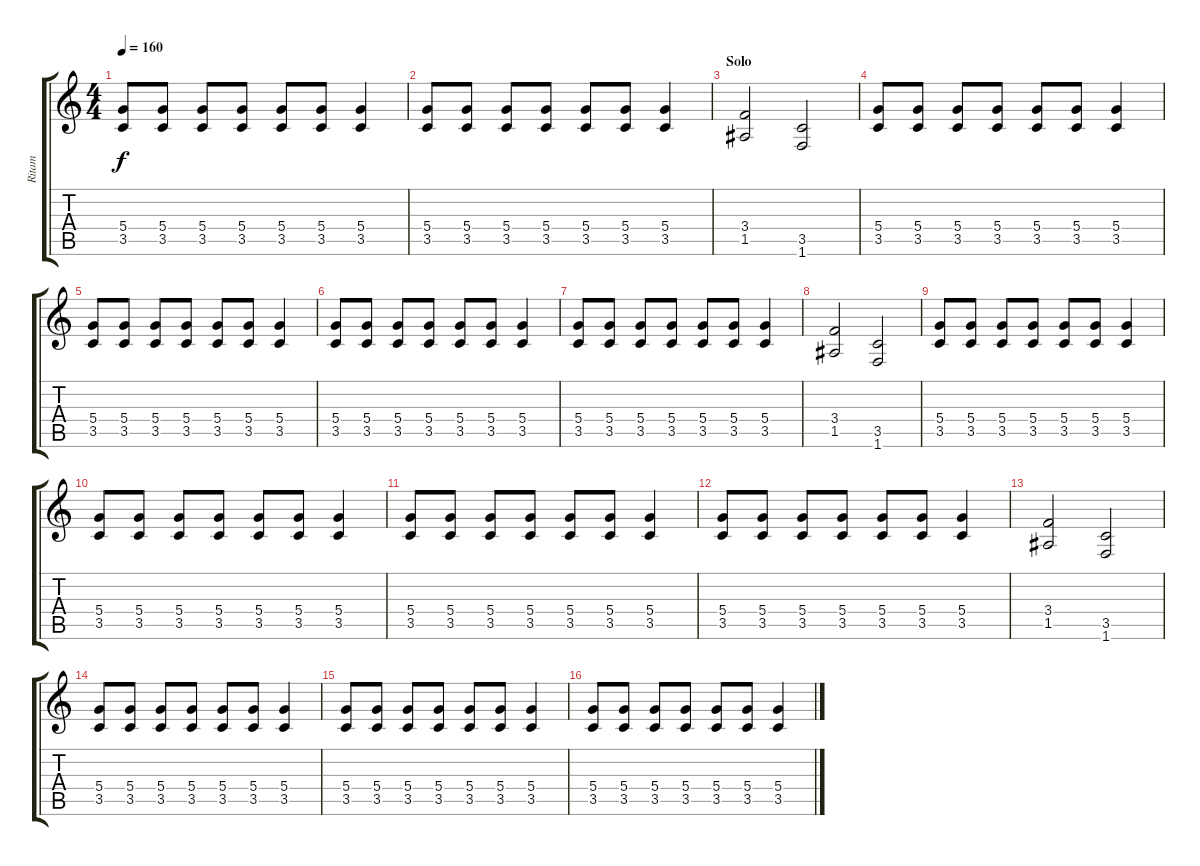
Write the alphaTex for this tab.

\track ("Ritam" "Ritam") {instrument distortionguitar}
\staff {score tabs}
\tuning (E4 B3 G3 D3 A2 E2) {hide}
\ts (4 4)
\tempo 160
\clef g2
\ks c
(5.4 3.5).8{dy f} (5.4 3.5).8 (5.4 3.5).8 (5.4 3.5).8 (5.4 3.5).8 (5.4 3.5).8 (5.4 3.5).4 |
(5.4 3.5).8 (5.4 3.5).8 (5.4 3.5).8 (5.4 3.5).8 (5.4 3.5).8 (5.4 3.5).8 (5.4 3.5).4 |
\section ("" "Solo")
(3.4 1.5).2 (3.5 1.6).2 |
(5.4 3.5).8 (5.4 3.5).8 (5.4 3.5).8 (5.4 3.5).8 (5.4 3.5).8 (5.4 3.5).8 (5.4 3.5).4 |
(5.4 3.5).8 (5.4 3.5).8 (5.4 3.5).8 (5.4 3.5).8 (5.4 3.5).8 (5.4 3.5).8 (5.4 3.5).4 |
(5.4 3.5).8 (5.4 3.5).8 (5.4 3.5).8 (5.4 3.5).8 (5.4 3.5).8 (5.4 3.5).8 (5.4 3.5).4 |
(5.4 3.5).8 (5.4 3.5).8 (5.4 3.5).8 (5.4 3.5).8 (5.4 3.5).8 (5.4 3.5).8 (5.4 3.5).4 |
(3.4 1.5).2 (3.5 1.6).2 |
(5.4 3.5).8 (5.4 3.5).8 (5.4 3.5).8 (5.4 3.5).8 (5.4 3.5).8 (5.4 3.5).8 (5.4 3.5).4 |
(5.4 3.5).8 (5.4 3.5).8 (5.4 3.5).8 (5.4 3.5).8 (5.4 3.5).8 (5.4 3.5).8 (5.4 3.5).4 |
(5.4 3.5).8 (5.4 3.5).8 (5.4 3.5).8 (5.4 3.5).8 (5.4 3.5).8 (5.4 3.5).8 (5.4 3.5).4 |
(5.4 3.5).8 (5.4 3.5).8 (5.4 3.5).8 (5.4 3.5).8 (5.4 3.5).8 (5.4 3.5).8 (5.4 3.5).4 |
(3.4 1.5).2 (3.5 1.6).2 |
(5.4 3.5).8 (5.4 3.5).8 (5.4 3.5).8 (5.4 3.5).8 (5.4 3.5).8 (5.4 3.5).8 (5.4 3.5).4 |
(5.4 3.5).8 (5.4 3.5).8 (5.4 3.5).8 (5.4 3.5).8 (5.4 3.5).8 (5.4 3.5).8 (5.4 3.5).4 |
(5.4 3.5).8 (5.4 3.5).8 (5.4 3.5).8 (5.4 3.5).8 (5.4 3.5).8 (5.4 3.5).8 (5.4 3.5).4
